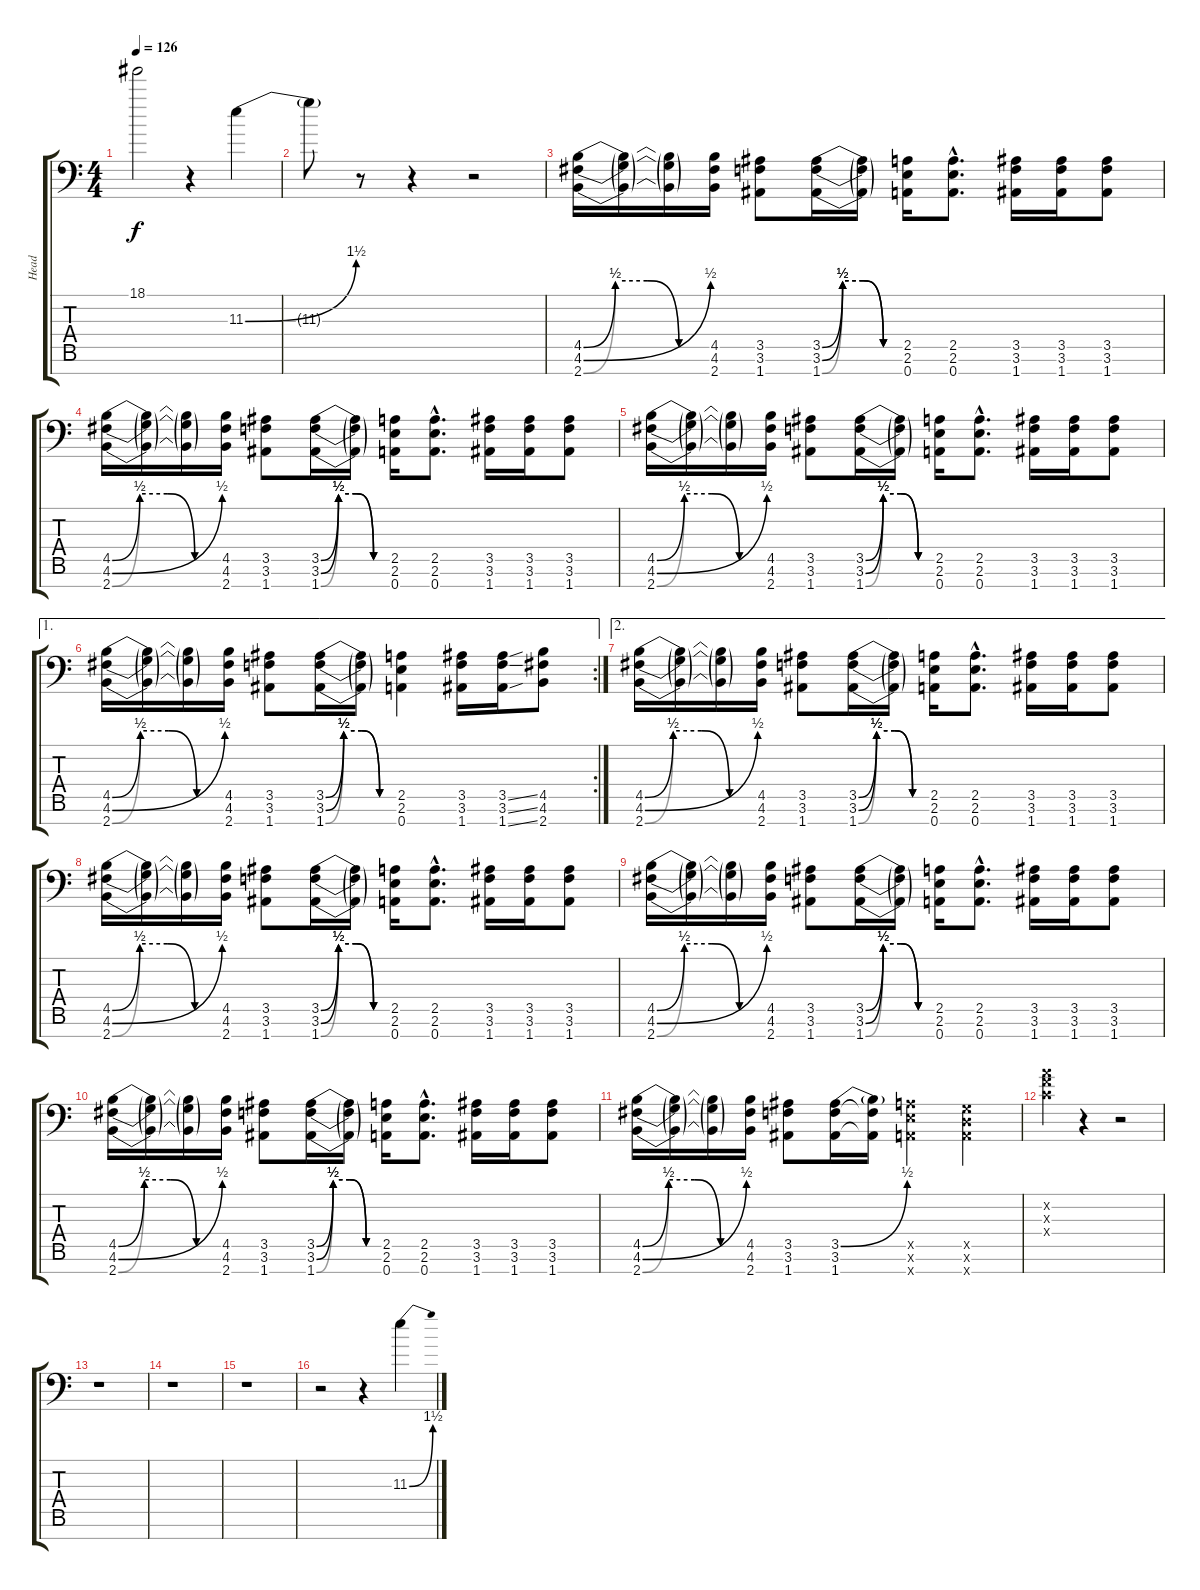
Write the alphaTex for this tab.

\track ("Head" "Head") {instrument overdrivenguitar}
\staff {score tabs}
\tuning (D4 A3 F3 C3 G2 D2 A1) {hide}
\ts (4 4)
\tempo 126
\clef f4
\ks c
18.1{t}.2{dy f instrument distortionguitar} r.4 11.3{be (bend 0 0 60 6)}.4 |
11.3{t}.8 r.8 r.4 r.2 |
(4.5{be (custom 0 0 15 2 30 2 45 0 60 0)} 4.6{be (bend 0 0 60 2)} 2.7{be (custom 0 0 15 2 30 2 45 0 60 0)}).16{instrument overdrivenguitar} (4.5{t} 4.6{t} 2.7{t}).16 (4.5{t} 4.6{t} 2.7{t}).16 (4.5 4.6 2.7).16 (3.5 3.6 1.7).8 (3.5{be (custom 0 0 15 2 30 2 45 0 60 0)} 3.6{be (custom 0 0 15 2 30 2 45 0 60 0)} 1.7{be (custom 0 0 15 2 30 2 45 0 60 0)}).16 (3.5{t} 3.6{t} 1.7{t}).16 (2.5 2.6 0.7).16 (2.5{hac} 2.6{hac} 0.7{hac}).8{d} (3.5 3.6 1.7).16 (3.5 3.6 1.7).16 (3.5 3.6 1.7).8 |
(4.5{be (custom 0 0 15 2 30 2 45 0 60 0)} 4.6{be (bend 0 0 60 2)} 2.7{be (custom 0 0 15 2 30 2 45 0 60 0)}).16 (4.5{t} 4.6{t} 2.7{t}).16 (4.5{t} 4.6{t} 2.7{t}).16 (4.5 4.6 2.7).16 (3.5 3.6 1.7).8 (3.5{be (custom 0 0 15 2 30 2 45 0 60 0)} 3.6{be (custom 0 0 15 2 30 2 45 0 60 0)} 1.7{be (custom 0 0 15 2 30 2 45 0 60 0)}).16 (3.5{t} 3.6{t} 1.7{t}).16 (2.5 2.6 0.7).16 (2.5{hac} 2.6{hac} 0.7{hac}).8{d} (3.5 3.6 1.7).16 (3.5 3.6 1.7).16 (3.5 3.6 1.7).8 |
(4.5{be (custom 0 0 15 2 30 2 45 0 60 0)} 4.6{be (bend 0 0 60 2)} 2.7{be (custom 0 0 15 2 30 2 45 0 60 0)}).16 (4.5{t} 4.6{t} 2.7{t}).16 (4.5{t} 4.6{t} 2.7{t}).16 (4.5 4.6 2.7).16 (3.5 3.6 1.7).8 (3.5{be (custom 0 0 15 2 30 2 45 0 60 0)} 3.6{be (custom 0 0 15 2 30 2 45 0 60 0)} 1.7{be (custom 0 0 15 2 30 2 45 0 60 0)}).16 (3.5{t} 3.6{t} 1.7{t}).16 (2.5 2.6 0.7).16 (2.5{hac} 2.6{hac} 0.7{hac}).8{d} (3.5 3.6 1.7).16 (3.5 3.6 1.7).16 (3.5 3.6 1.7).8 |
\ae 1
\rc 2
(4.5{be (custom 0 0 15 2 30 2 45 0 60 0)} 4.6{be (bend 0 0 60 2)} 2.7{be (custom 0 0 15 2 30 2 45 0 60 0)}).16 (4.5{t} 4.6{t} 2.7{t}).16 (4.5{t} 4.6{t} 2.7{t}).16 (4.5 4.6 2.7).16 (3.5 3.6 1.7).8 (3.5{be (custom 0 0 15 2 30 2 45 0 60 0)} 3.6{be (custom 0 0 15 2 30 2 45 0 60 0)} 1.7{be (custom 0 0 15 2 30 2 45 0 60 0)}).16 (3.5{t} 3.6{t} 1.7{t}).16 (2.5 2.6 0.7).4 (3.5 3.6 1.7).16 (3.5{ss} 3.6{ss} 1.7{ss}).16 (4.5 4.6 2.7).8 |
\ae 2
(4.5{be (custom 0 0 15 2 30 2 45 0 60 0)} 4.6{be (bend 0 0 60 2)} 2.7{be (custom 0 0 15 2 30 2 45 0 60 0)}).16 (4.5{t} 4.6{t} 2.7{t}).16 (4.5{t} 4.6{t} 2.7{t}).16 (4.5 4.6 2.7).16 (3.5 3.6 1.7).8 (3.5{be (custom 0 0 15 2 30 2 45 0 60 0)} 3.6{be (custom 0 0 15 2 30 2 45 0 60 0)} 1.7{be (custom 0 0 15 2 30 2 45 0 60 0)}).16 (3.5{t} 3.6{t} 1.7{t}).16 (2.5 2.6 0.7).16 (2.5{hac} 2.6{hac} 0.7{hac}).8{d} (3.5 3.6 1.7).16 (3.5 3.6 1.7).16 (3.5 3.6 1.7).8 |
(4.5{be (custom 0 0 15 2 30 2 45 0 60 0)} 4.6{be (bend 0 0 60 2)} 2.7{be (custom 0 0 15 2 30 2 45 0 60 0)}).16 (4.5{t} 4.6{t} 2.7{t}).16 (4.5{t} 4.6{t} 2.7{t}).16 (4.5 4.6 2.7).16 (3.5 3.6 1.7).8 (3.5{be (custom 0 0 15 2 30 2 45 0 60 0)} 3.6{be (custom 0 0 15 2 30 2 45 0 60 0)} 1.7{be (custom 0 0 15 2 30 2 45 0 60 0)}).16 (3.5{t} 3.6{t} 1.7{t}).16 (2.5 2.6 0.7).16 (2.5{hac} 2.6{hac} 0.7{hac}).8{d} (3.5 3.6 1.7).16 (3.5 3.6 1.7).16 (3.5 3.6 1.7).8 |
(4.5{be (custom 0 0 15 2 30 2 45 0 60 0)} 4.6{be (bend 0 0 60 2)} 2.7{be (custom 0 0 15 2 30 2 45 0 60 0)}).16 (4.5{t} 4.6{t} 2.7{t}).16 (4.5{t} 4.6{t} 2.7{t}).16 (4.5 4.6 2.7).16 (3.5 3.6 1.7).8 (3.5{be (custom 0 0 15 2 30 2 45 0 60 0)} 3.6{be (custom 0 0 15 2 30 2 45 0 60 0)} 1.7{be (custom 0 0 15 2 30 2 45 0 60 0)}).16 (3.5{t} 3.6{t} 1.7{t}).16 (2.5 2.6 0.7).16 (2.5{hac} 2.6{hac} 0.7{hac}).8{d} (3.5 3.6 1.7).16 (3.5 3.6 1.7).16 (3.5 3.6 1.7).8 |
(4.5{be (custom 0 0 15 2 30 2 45 0 60 0)} 4.6{be (bend 0 0 60 2)} 2.7{be (custom 0 0 15 2 30 2 45 0 60 0)}).16 (4.5{t} 4.6{t} 2.7{t}).16 (4.5{t} 4.6{t} 2.7{t}).16 (4.5 4.6 2.7).16 (3.5 3.6 1.7).8 (3.5{be (custom 0 0 15 2 30 2 45 0 60 0)} 3.6{be (custom 0 0 15 2 30 2 45 0 60 0)} 1.7{be (custom 0 0 15 2 30 2 45 0 60 0)}).16 (3.5{t} 3.6{t} 1.7{t}).16 (2.5 2.6 0.7).16 (2.5{hac} 2.6{hac} 0.7{hac}).8{d} (3.5 3.6 1.7).16 (3.5 3.6 1.7).16 (3.5 3.6 1.7).8 |
(4.5{be (custom 0 0 15 2 30 2 45 0 60 0)} 4.6{be (bend 0 0 60 2)} 2.7{be (custom 0 0 15 2 30 2 45 0 60 0)}).16 (4.5{t} 4.6{t} 2.7{t}).16 (4.5{t} 4.6{t} 2.7{t}).16 (4.5 4.6 2.7).16 (3.5 3.6 1.7).8 (3.5{be (bend 0 0 60 2)} 3.6 1.7).16 (3.5{t} 3.6{t} 1.7{t}).16 (2.5{x} 2.6{x} 0.7{x}).4 (0.5{x} 0.6{x} 0.7{x}).4 |
(0.2{x} 0.3{x} 0.4{x}).4 r.4 r.2 |
r.1 |
r.1 |
r.1 |
r.2{instrument distortionguitar} r.4 11.3{be (bend 0 0 60 6)}.4
